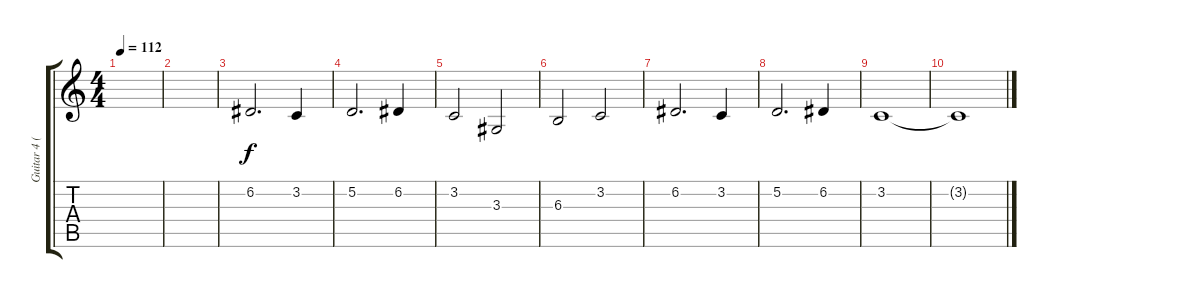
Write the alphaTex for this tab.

\track ("Guitar 4 (Synth)" "Guitar 4 (") {instrument lead8bassandlead}
\staff {score tabs}
\tuning (D4 A3 F3 C3 G2 C2) {hide}
\ts (4 4)
\tempo 112
\clef g2
\ks c
|
|
6.2.2{d} 3.2.4 |
5.2.2{d} 6.2.4 |
3.2.2 3.3.2 |
6.3.2 3.2.2 |
6.2.2{d} 3.2.4 |
5.2.2{d} 6.2.4 |
3.2.1 |
3.2{t}.1
